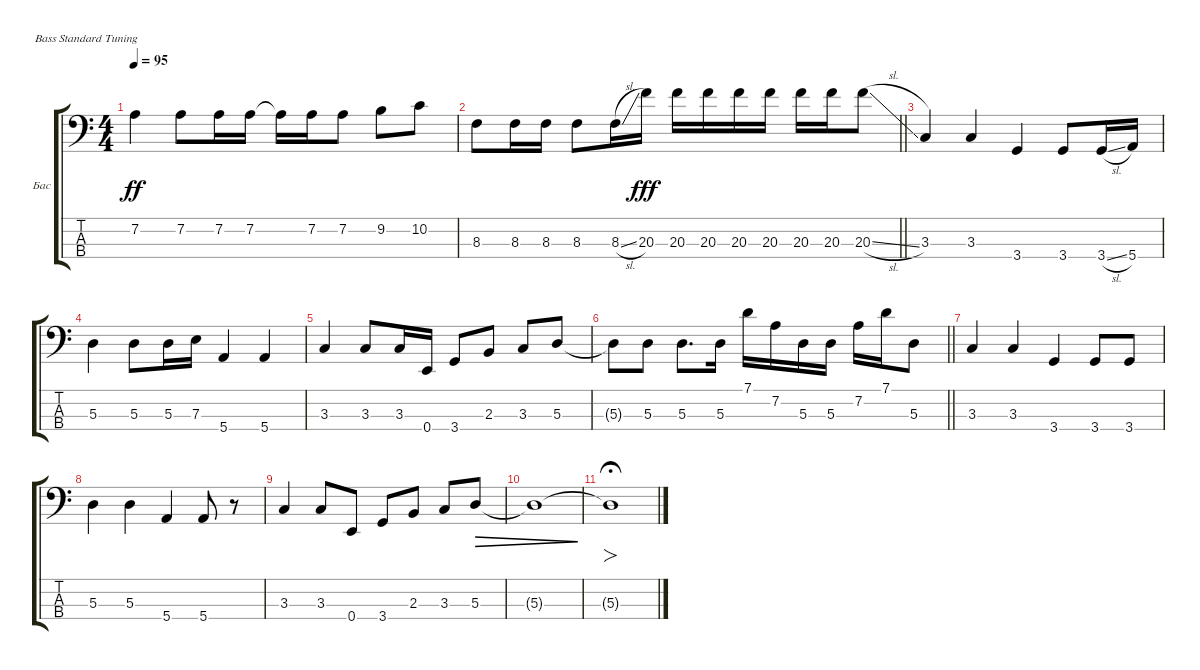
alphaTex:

\defaultSystemsLayout 4
\bracketExtendMode groupsimilarinstruments
\firstSystemTrackNameOrientation horizontal
\otherSystemsTrackNameOrientation horizontal
\track ("Бас" "Бас") {instrument electricbassfinger}
\staff {score tabs}
\tuning (G2 D2 A1 E1)
\ts (4 4)
\tempo 95
\clef f4
\ks c
7.2.4{dy ff} 7.2.8 7.2.16 7.2.16 7.2{t}.16 7.2.16 7.2.8 9.2.8 10.2.8 |
\barLineRight lightlight
8.3.8 8.3.16 8.3.16 8.3.8 8.3{sl}.16 20.3.16{dy fff} 20.3.16 20.3.16 20.3.16 20.3.16 20.3.16 20.3.16 20.3{sl}.8 |
3.3.4 3.3.4 3.4.4 3.4.8 3.4{sl}.16 5.4.16 |
5.3.4 5.3.8 5.3.16 7.3.16 5.4.4 5.4.4 |
3.3.4 3.3.8 3.3.16 0.4.16 3.4.8 2.3.8 3.3.8 5.3.8 |
\barLineRight lightlight
5.3{t}.8 5.3.8 5.3.8{d} 5.3.16 7.1.16 7.2.16 5.3.16 5.3.16 7.2.16 7.1.16 5.3.8 |
3.3.4 3.3.4 3.4.4 3.4.8 3.4.8 |
5.3.4 5.3.4 5.4.4 5.4.8 r.8 |
3.3.4 3.3.8 0.4.8 3.4.8 2.3.8 3.3.8 5.3.8{dec} |
5.3{t}.1{dec} |
5.3{t}.1{fo fermata (medium 1)}
